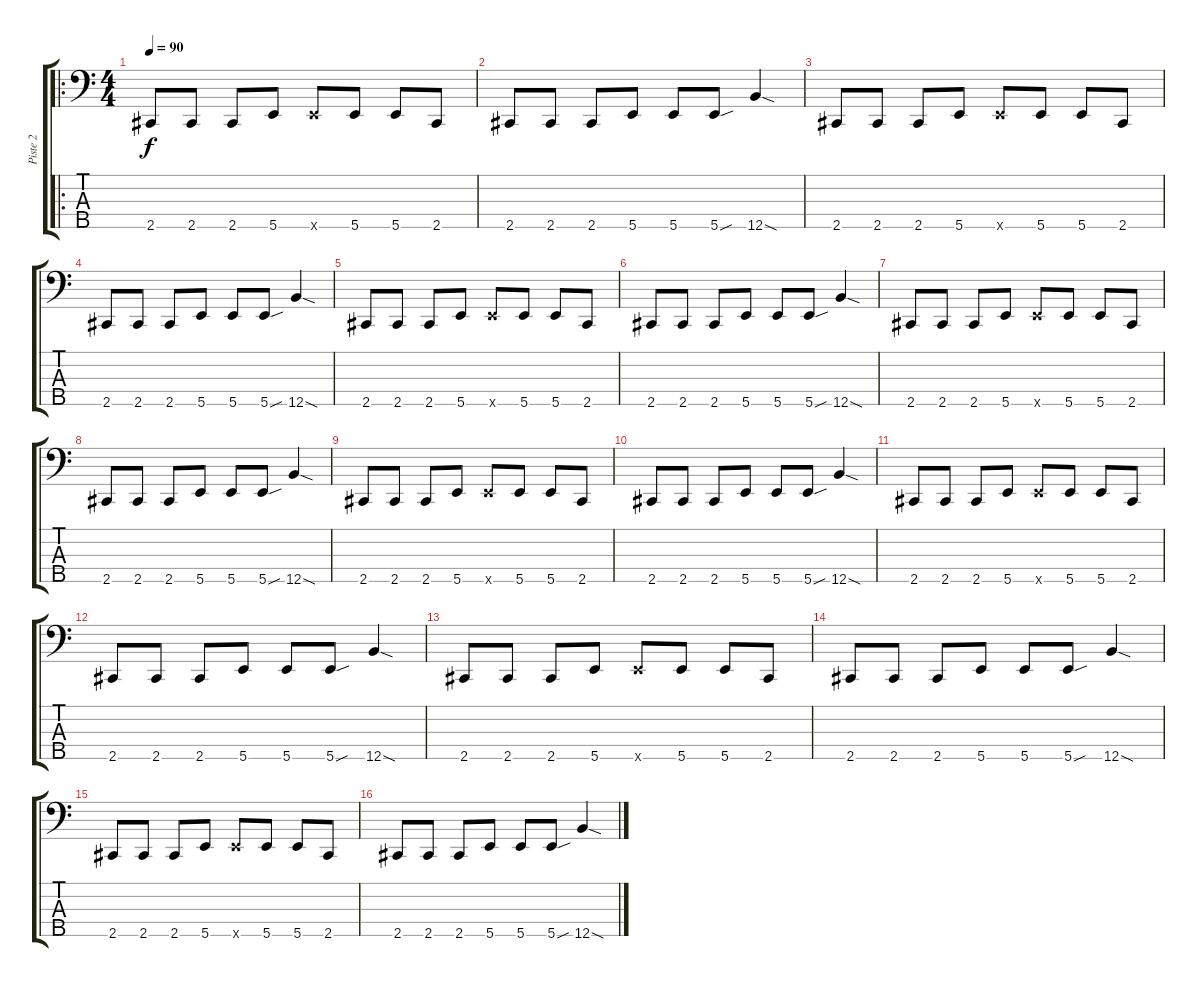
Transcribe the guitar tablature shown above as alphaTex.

\track ("Piste 2" "Piste 2") {instrument slapbass2}
\staff {score tabs}
\tuning (G2 D2 A1 E1 B0) {hide}
\ro
\ts (4 4)
\tempo 90
\clef f4
\ks c
2.5.8{dy f instrument slapbass2} 2.5.8 2.5.8 5.5.8 5.5{x}.8 5.5.8 5.5.8 2.5.8 |
2.5.8 2.5.8 2.5.8 5.5.8 5.5.8 5.5{sou}.8 12.5{sod}.4 |
2.5.8 2.5.8 2.5.8 5.5.8 5.5{x}.8 5.5.8 5.5.8 2.5.8 |
2.5.8 2.5.8 2.5.8 5.5.8 5.5.8 5.5{sou}.8 12.5{sod}.4 |
2.5.8 2.5.8 2.5.8 5.5.8 5.5{x}.8 5.5.8 5.5.8 2.5.8 |
2.5.8 2.5.8 2.5.8 5.5.8 5.5.8 5.5{sou}.8 12.5{sod}.4 |
2.5.8 2.5.8 2.5.8 5.5.8 5.5{x}.8 5.5.8 5.5.8 2.5.8 |
2.5.8 2.5.8 2.5.8 5.5.8 5.5.8 5.5{sou}.8 12.5{sod}.4 |
2.5.8 2.5.8 2.5.8 5.5.8 5.5{x}.8 5.5.8 5.5.8 2.5.8 |
2.5.8 2.5.8 2.5.8 5.5.8 5.5.8 5.5{sou}.8 12.5{sod}.4 |
2.5.8 2.5.8 2.5.8 5.5.8 5.5{x}.8 5.5.8 5.5.8 2.5.8 |
2.5.8 2.5.8 2.5.8 5.5.8 5.5.8 5.5{sou}.8 12.5{sod}.4 |
2.5.8 2.5.8 2.5.8 5.5.8 5.5{x}.8 5.5.8 5.5.8 2.5.8 |
2.5.8 2.5.8 2.5.8 5.5.8 5.5.8 5.5{sou}.8 12.5{sod}.4 |
2.5.8 2.5.8 2.5.8 5.5.8 5.5{x}.8 5.5.8 5.5.8 2.5.8 |
2.5.8 2.5.8 2.5.8 5.5.8 5.5.8 5.5{sou}.8 12.5{sod}.4
